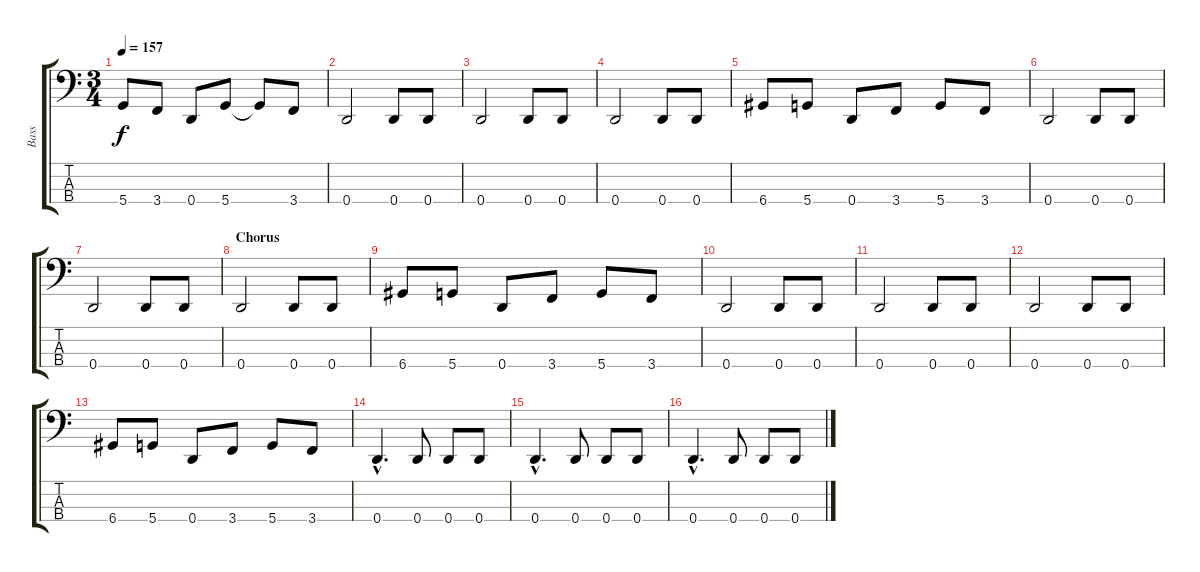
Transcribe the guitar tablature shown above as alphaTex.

\track ("Bass" "Bass") {instrument electricbassfinger}
\staff {score tabs}
\tuning (G2 D2 A1 D1) {hide}
\ts (3 4)
\tempo 157
\clef f4
\ks c
5.4.8{dy f} 3.4.8 0.4.8 5.4.8 5.4{t}.8 3.4.8 |
0.4.2 0.4.8 0.4.8 |
0.4.2 0.4.8 0.4.8 |
0.4.2 0.4.8 0.4.8 |
6.4.8 5.4.8 0.4.8 3.4.8 5.4.8 3.4.8 |
0.4.2 0.4.8 0.4.8 |
0.4.2 0.4.8 0.4.8 |
\section ("" "Chorus")
0.4.2 0.4.8 0.4.8 |
6.4.8 5.4.8 0.4.8 3.4.8 5.4.8 3.4.8 |
0.4.2 0.4.8 0.4.8 |
0.4.2 0.4.8 0.4.8 |
0.4.2 0.4.8 0.4.8 |
6.4.8 5.4.8 0.4.8 3.4.8 5.4.8 3.4.8 |
0.4{hac}.4{d} 0.4.8 0.4.8 0.4.8 |
0.4{hac}.4{d} 0.4.8 0.4.8 0.4.8 |
0.4{hac}.4{d} 0.4.8 0.4.8 0.4.8
